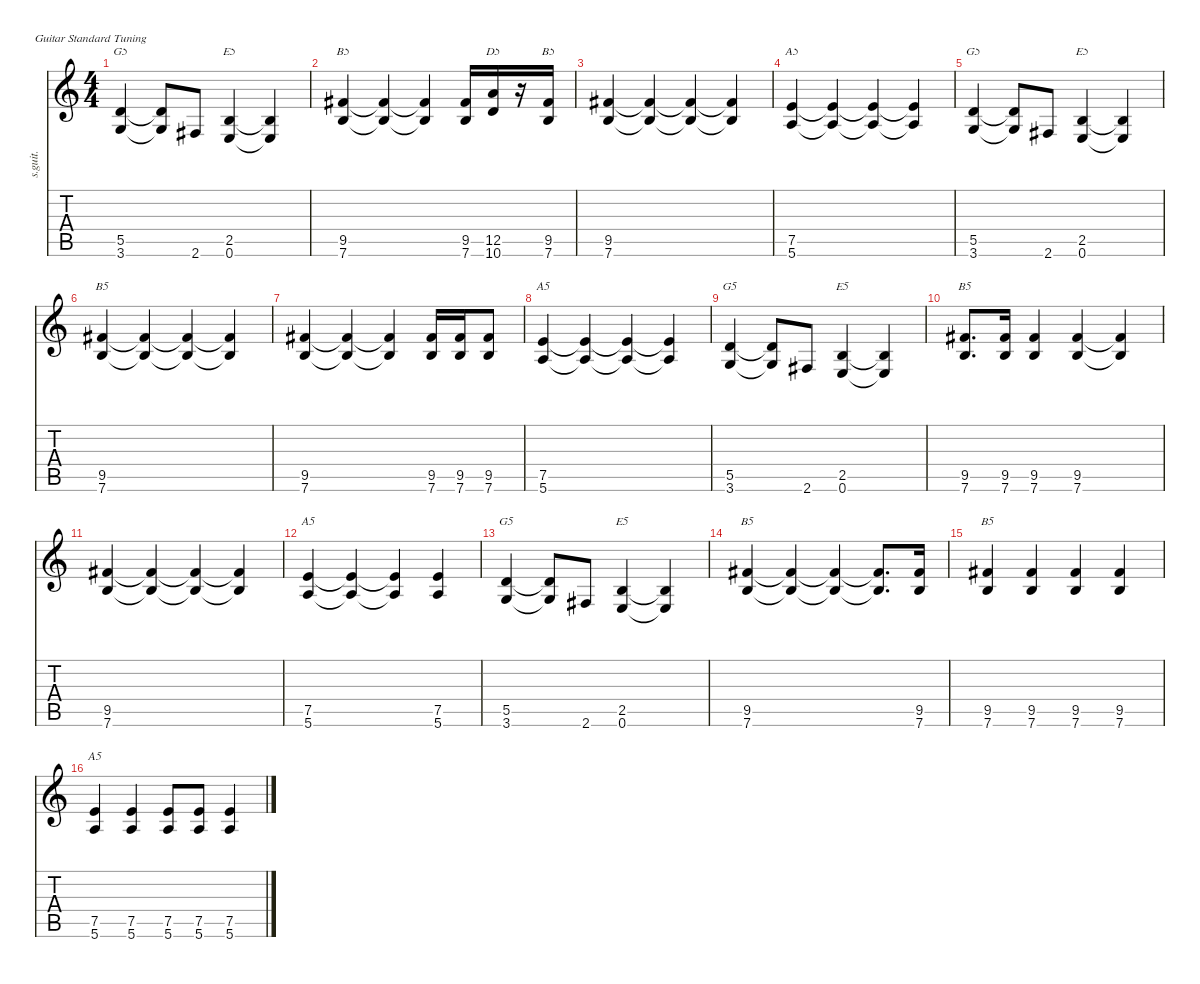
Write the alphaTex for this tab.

\defaultSystemsLayout 4
\hideDynamics
\bracketExtendMode nobrackets
\track ("David Gilmour - Rhythm Guitar" "s.guit.") {instrument distortionguitar}
\staff {score tabs}
\tuning (E4 B3 G3 D3 A2 E2)
\chord ("D5" 3 1 2 2 0 x) {showdiagram false}
\chord ("B5" 3 1 2 2 0 x) {showdiagram false}
\chord ("A5" 3 1 2 2 0 x) {showdiagram false}
\chord ("G5" 3 1 2 2 0 x) {showdiagram false}
\chord ("E5" 3 1 2 2 0 x) {showdiagram false}
\ts (4 4)
\tempo (64 hide)
\clef g2
\ks c
(5.5 3.6).4{ch "G5" lyrics (0 "") lyrics (1 "") lyrics (2 "") lyrics (3 "") lyrics (4 "") dy f} (5.5{t} 3.6{t}).8{lyrics (0 "") lyrics (1 "") lyrics (2 "") lyrics (3 "") lyrics (4 "")} 2.6{acc #}.8{lyrics (0 "") lyrics (1 "") lyrics (2 "") lyrics (3 "") lyrics (4 "")} (2.5 0.6).4{ch "E5" lyrics (0 "") lyrics (1 "") lyrics (2 "") lyrics (3 "") lyrics (4 "")} (2.5{t} 0.6{t}).4{lyrics (0 "") lyrics (1 "") lyrics (2 "") lyrics (3 "") lyrics (4 "")} |
(9.5{acc #} 7.6).4{ch "B5" lyrics (0 "") lyrics (1 "") lyrics (2 "") lyrics (3 "") lyrics (4 "")} (9.5{t acc #} 7.6{t}).4{lyrics (0 "") lyrics (1 "") lyrics (2 "") lyrics (3 "") lyrics (4 "")} (9.5{t acc #} 7.6{t}).4{lyrics (0 "") lyrics (1 "") lyrics (2 "") lyrics (3 "") lyrics (4 "")} (9.5{acc #} 7.6).16{lyrics (0 "") lyrics (1 "") lyrics (2 "") lyrics (3 "") lyrics (4 "")} (12.5 10.6).16{ch "D5" lyrics (0 "") lyrics (1 "") lyrics (2 "") lyrics (3 "") lyrics (4 "")} r.16 (9.5{acc #} 7.6).16{ch "B5" lyrics (0 "") lyrics (1 "") lyrics (2 "") lyrics (3 "") lyrics (4 "")} |
(9.5{acc #} 7.6).4{lyrics (0 "") lyrics (1 "") lyrics (2 "") lyrics (3 "") lyrics (4 "")} (9.5{t acc #} 7.6{t}).4{lyrics (0 "") lyrics (1 "") lyrics (2 "") lyrics (3 "") lyrics (4 "")} (9.5{t acc #} 7.6{t}).4{lyrics (0 "") lyrics (1 "") lyrics (2 "") lyrics (3 "") lyrics (4 "")} (9.5{t acc #} 7.6{t}).4{lyrics (0 "") lyrics (1 "") lyrics (2 "") lyrics (3 "") lyrics (4 "")} |
(7.5 5.6).4{ch "A5" lyrics (0 "") lyrics (1 "") lyrics (2 "") lyrics (3 "") lyrics (4 "")} (7.5{t} 5.6{t}).4{lyrics (0 "") lyrics (1 "") lyrics (2 "") lyrics (3 "") lyrics (4 "")} (7.5{t} 5.6{t}).4{lyrics (0 "") lyrics (1 "") lyrics (2 "") lyrics (3 "") lyrics (4 "")} (7.5{t} 5.6{t}).4{lyrics (0 "") lyrics (1 "") lyrics (2 "") lyrics (3 "") lyrics (4 "")} |
(5.5 3.6).4{ch "G5" lyrics (0 "") lyrics (1 "") lyrics (2 "") lyrics (3 "") lyrics (4 "")} (5.5{t} 3.6{t}).8{lyrics (0 "") lyrics (1 "") lyrics (2 "") lyrics (3 "") lyrics (4 "")} 2.6{acc #}.8{lyrics (0 "") lyrics (1 "") lyrics (2 "") lyrics (3 "") lyrics (4 "")} (2.5 0.6).4{ch "E5" lyrics (0 "") lyrics (1 "") lyrics (2 "") lyrics (3 "") lyrics (4 "")} (2.5{t} 0.6{t}).4{lyrics (0 "") lyrics (1 "") lyrics (2 "") lyrics (3 "") lyrics (4 "")} |
(9.5{acc #} 7.6).4{ch "B5" lyrics (0 "") lyrics (1 "") lyrics (2 "") lyrics (3 "") lyrics (4 "")} (9.5{t acc #} 7.6{t}).4{lyrics (0 "") lyrics (1 "") lyrics (2 "") lyrics (3 "") lyrics (4 "")} (9.5{t acc #} 7.6{t}).4{lyrics (0 "") lyrics (1 "") lyrics (2 "") lyrics (3 "") lyrics (4 "")} (9.5{t acc #} 7.6{t}).4{lyrics (0 "") lyrics (1 "") lyrics (2 "") lyrics (3 "") lyrics (4 "")} |
(9.5{acc #} 7.6).4{lyrics (0 "") lyrics (1 "") lyrics (2 "") lyrics (3 "") lyrics (4 "")} (9.5{t acc #} 7.6{t}).4{lyrics (0 "") lyrics (1 "") lyrics (2 "") lyrics (3 "") lyrics (4 "")} (9.5{t acc #} 7.6{t}).4{lyrics (0 "") lyrics (1 "") lyrics (2 "") lyrics (3 "") lyrics (4 "")} (9.5{acc #} 7.6).16{lyrics (0 "") lyrics (1 "") lyrics (2 "") lyrics (3 "") lyrics (4 "")} (9.5{acc #} 7.6).16{lyrics (0 "") lyrics (1 "") lyrics (2 "") lyrics (3 "") lyrics (4 "")} (9.5{acc #} 7.6).8{lyrics (0 "") lyrics (1 "") lyrics (2 "") lyrics (3 "") lyrics (4 "")} |
(7.5 5.6).4{ch "A5" lyrics (0 "") lyrics (1 "") lyrics (2 "") lyrics (3 "") lyrics (4 "")} (7.5{t} 5.6{t}).4{lyrics (0 "") lyrics (1 "") lyrics (2 "") lyrics (3 "") lyrics (4 "")} (7.5{t} 5.6{t}).4{lyrics (0 "") lyrics (1 "") lyrics (2 "") lyrics (3 "") lyrics (4 "")} (7.5{t} 5.6{t}).4{lyrics (0 "") lyrics (1 "") lyrics (2 "") lyrics (3 "") lyrics (4 "")} |
(5.5 3.6).4{ch "G5" lyrics (0 "") lyrics (1 "") lyrics (2 "") lyrics (3 "") lyrics (4 "")} (5.5{t} 3.6{t}).8{lyrics (0 "") lyrics (1 "") lyrics (2 "") lyrics (3 "") lyrics (4 "")} 2.6{acc #}.8{lyrics (0 "") lyrics (1 "") lyrics (2 "") lyrics (3 "") lyrics (4 "")} (2.5 0.6).4{ch "E5" lyrics (0 "") lyrics (1 "") lyrics (2 "") lyrics (3 "") lyrics (4 "")} (2.5{t} 0.6{t}).4{lyrics (0 "") lyrics (1 "") lyrics (2 "") lyrics (3 "") lyrics (4 "")} |
(9.5{acc #} 7.6).8{d ch "B5" lyrics (0 "") lyrics (1 "") lyrics (2 "") lyrics (3 "") lyrics (4 "")} (9.5{acc #} 7.6).16{lyrics (0 "") lyrics (1 "") lyrics (2 "") lyrics (3 "") lyrics (4 "")} (9.5{acc #} 7.6).4{lyrics (0 "") lyrics (1 "") lyrics (2 "") lyrics (3 "") lyrics (4 "")} (9.5{acc #} 7.6).4{lyrics (0 "") lyrics (1 "") lyrics (2 "") lyrics (3 "") lyrics (4 "")} (9.5{t acc #} 7.6{t}).4{lyrics (0 "") lyrics (1 "") lyrics (2 "") lyrics (3 "") lyrics (4 "")} |
(9.5{acc #} 7.6).4{lyrics (0 "") lyrics (1 "") lyrics (2 "") lyrics (3 "") lyrics (4 "")} (9.5{t acc #} 7.6{t}).4{lyrics (0 "") lyrics (1 "") lyrics (2 "") lyrics (3 "") lyrics (4 "")} (9.5{t acc #} 7.6{t}).4{lyrics (0 "") lyrics (1 "") lyrics (2 "") lyrics (3 "") lyrics (4 "")} (9.5{t acc #} 7.6{t}).4{lyrics (0 "") lyrics (1 "") lyrics (2 "") lyrics (3 "") lyrics (4 "")} |
(7.5 5.6).4{ch "A5" lyrics (0 "") lyrics (1 "") lyrics (2 "") lyrics (3 "") lyrics (4 "")} (7.5{t} 5.6{t}).4{lyrics (0 "") lyrics (1 "") lyrics (2 "") lyrics (3 "") lyrics (4 "")} (7.5{t} 5.6{t}).4{lyrics (0 "") lyrics (1 "") lyrics (2 "") lyrics (3 "") lyrics (4 "")} (7.5 5.6).4{lyrics (0 "") lyrics (1 "") lyrics (2 "") lyrics (3 "") lyrics (4 "")} |
(5.5 3.6).4{ch "G5" lyrics (0 "") lyrics (1 "") lyrics (2 "") lyrics (3 "") lyrics (4 "")} (5.5{t} 3.6{t}).8{lyrics (0 "") lyrics (1 "") lyrics (2 "") lyrics (3 "") lyrics (4 "")} 2.6{acc #}.8{lyrics (0 "") lyrics (1 "") lyrics (2 "") lyrics (3 "") lyrics (4 "")} (2.5 0.6).4{ch "E5" lyrics (0 "") lyrics (1 "") lyrics (2 "") lyrics (3 "") lyrics (4 "")} (2.5{t} 0.6{t}).4{lyrics (0 "") lyrics (1 "") lyrics (2 "") lyrics (3 "") lyrics (4 "")} |
(9.5{acc #} 7.6).4{ch "B5" lyrics (0 "") lyrics (1 "") lyrics (2 "") lyrics (3 "") lyrics (4 "")} (9.5{t acc #} 7.6{t}).4{lyrics (0 "") lyrics (1 "") lyrics (2 "") lyrics (3 "") lyrics (4 "")} (9.5{t acc #} 7.6{t}).4{lyrics (0 "") lyrics (1 "") lyrics (2 "") lyrics (3 "") lyrics (4 "")} (9.5{t acc #} 7.6{t}).8{d lyrics (0 "") lyrics (1 "") lyrics (2 "") lyrics (3 "") lyrics (4 "")} (9.5{acc #} 7.6).16{lyrics (0 "") lyrics (1 "") lyrics (2 "") lyrics (3 "") lyrics (4 "")} |
(9.5{acc #} 7.6).4{ch "B5" lyrics (0 "") lyrics (1 "") lyrics (2 "") lyrics (3 "") lyrics (4 "")} (9.5{acc #} 7.6).4{lyrics (0 "") lyrics (1 "") lyrics (2 "") lyrics (3 "") lyrics (4 "")} (9.5{acc #} 7.6).4{lyrics (0 "") lyrics (1 "") lyrics (2 "") lyrics (3 "") lyrics (4 "")} (9.5{acc #} 7.6).4{lyrics (0 "") lyrics (1 "") lyrics (2 "") lyrics (3 "") lyrics (4 "")} |
(7.5 5.6).4{ch "A5" lyrics (0 "") lyrics (1 "") lyrics (2 "") lyrics (3 "") lyrics (4 "")} (7.5 5.6).4{lyrics (0 "") lyrics (1 "") lyrics (2 "") lyrics (3 "") lyrics (4 "")} (7.5 5.6).8{lyrics (0 "") lyrics (1 "") lyrics (2 "") lyrics (3 "") lyrics (4 "")} (7.5 5.6).8{lyrics (0 "") lyrics (1 "") lyrics (2 "") lyrics (3 "") lyrics (4 "")} (7.5 5.6).4{lyrics (0 "") lyrics (1 "") lyrics (2 "") lyrics (3 "") lyrics (4 "")}
